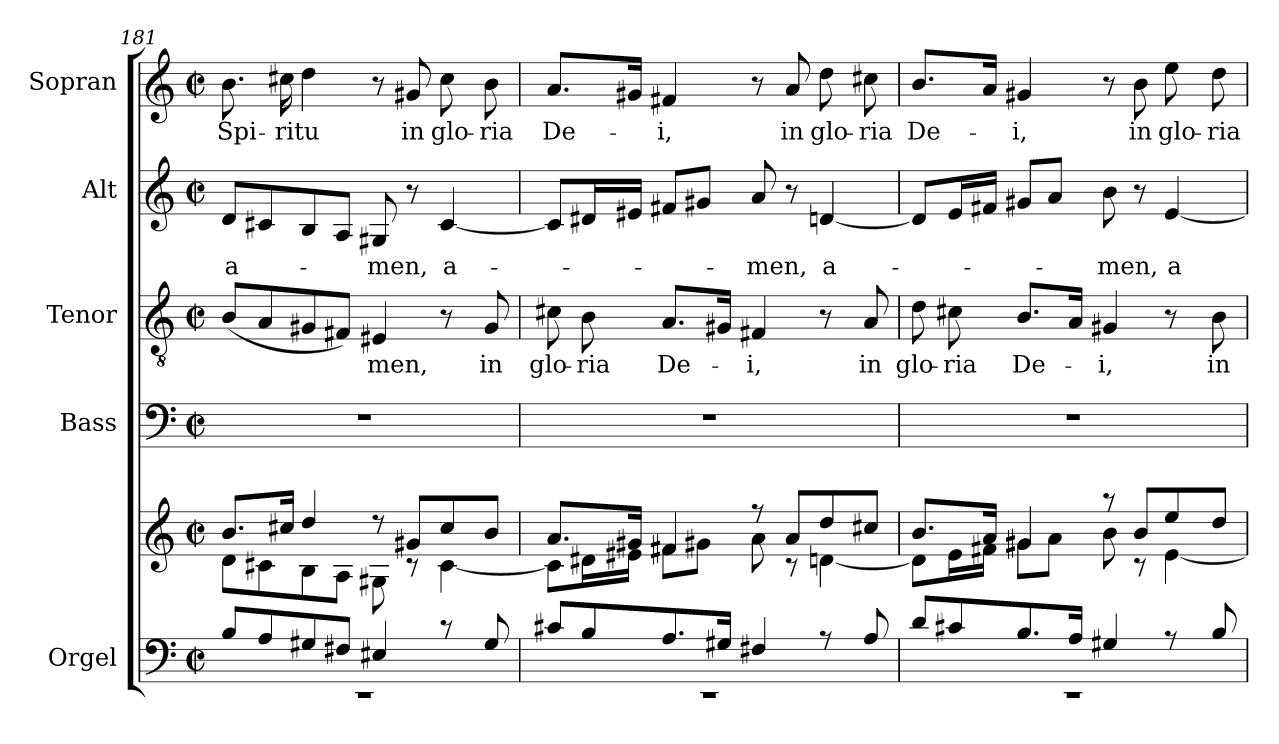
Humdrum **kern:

**kern	**kern	**kern	**kern	**text	**kern	**text	**kern	**text
*part5	*part5	*part4	*part3	*part3	*part2	*part2	*part1	*part1
*staff6	*staff5	*staff4	*staff3	*staff3	*staff2	*staff2	*staff1	*staff1
*I"Orgel	*	*I"Bass	*I"Tenor	*	*I"Alt	*	*I"Sopran	*
*I'Org.	*	*I'B	*I'T	*	*I'A	*	*I'S	*
*clefF4	*clefG2	*clefF4	*clefGv2	*	*clefG2	*	*clefG2	*
*k[]	*k[]	*k[]	*k[]	*	*k[]	*	*k[]	*
*C:	*C:	*C:	*C:	*	*C:	*	*C:	*
*M2/2	*M2/2	*M2/2	*M2/2	*	*M2/2	*	*M2/2	*
*met(c|)	*met(c|)	*met(c|)	*met(c|)	*	*met(c|)	*	*met(c|)	*
=181	=181	=181	=181	=181	=181	=181	=181	=181
*^	*^	*	*	*	*	*	*	*
!	!	!	!	!	!	!	!	!LO:LY:b	!	!LO:LY:b
8B/L	1rEE	8.b/L	8d\L	1r	(<8B/L	.	8d/L	a-	8.b\	Spi-
8A/	.	.	8c#X\	.	8A/	.	8c#X/	.	.	.
!	!	!	!	!	!	!	!	!	!	!LO:LY:b
.	.	16cc#X/Jk	.	.	.	.	.	.	16cc#X\	-ritu
8G#X/	.	4dd/	8B\	.	8G#X/	.	8B/	.	4dd\	.
8F#X/J	.	.	8A\J	.	8F#X/J)	.	8A/J	.	.	.
!	!	!	!	!	!	!LO:LY:b	!	!LO:LY:b	!	!
4E#X/	.	8r	8G#X\	.	4E#X/	-men,	8G#X/	-men,	8r	.
!	!	!	!	!	!	!	!	!	!	!LO:LY:b
.	.	8g#X/L	8rc	.	.	.	8r	.	8g#X/	in
!	!	!	!	!	!	!	!	!LO:LY:b	!	!LO:LY:b
8rc	.	8cc#/	[<4c#\	.	8r	.	[4c#/	a-	8cc#\	glo-
!	!	!	!	!	!	!LO:LY:b	!	!	!	!LO:LY:b
8G#/	.	8b/J	.	.	8G#/	in	.	.	8b\	-ria
!!LO:LB:g=z
=182	=182	=182	=182	=182	=182	=182	=182	=182	=182	=182
!	!	!	!	!	!	!LO:LY:b	!	!	!	!LO:LY:b
8c#X/L	1rEE	8.a/L	8c#\L]	1r	8c#X\	glo-	8c#/L]	.	8.a/L	De-
!	!	!	!	!	!	!LO:LY:b	!	!	!	!
8B/	.	.	16d#X\L	.	8B\	-ria	16d#X/L	.	.	.
.	.	16g#X/Jk	16e#X\JJ	.	.	.	16e#X/JJ	.	16g#X/Jk	.
!	!	!	!	!	!	!LO:LY:b	!	!	!	!LO:LY:b
8.A/	.	4f#X/	8f#X\L	.	8.A/L	De-	8f#X/L	.	4f#X/	-i,
.	.	.	8g#X\J	.	.	.	8g#X/J	.	.	.
16G#X/Jk	.	.	.	.	16G#X/Jk	.	.	.	.	.
!	!	!	!	!	!	!LO:LY:b	!	!LO:LY:b	!	!
4F#X/	.	8ree	8a\	.	4F#X/	-i,	8a/	-men,	8r	.
!	!	!	!	!	!	!	!	!	!	!LO:LY:b
.	.	8a/L	8rc	.	.	.	8r	.	8a/	in
!	!	!	!	!	!	!	!	!LO:LY:b	!	!LO:LY:b
8rG	.	8dd/	[<4dn\	.	8r	.	[4dn/	a-	8dd\	glo-
!	!	!	!	!	!	!LO:LY:b	!	!	!	!LO:LY:b
8A/	.	8cc#X/J	.	.	8A/	in	.	.	8cc#X\	-ria
=183	=183	=183	=183	=183	=183	=183	=183	=183	=183	=183
!	!	!	!	!	!	!LO:LY:b	!	!	!	!LO:LY:b
8d/L	1rEE	8.b/L	8d\L]	1r	8d\	glo-	8d/L]	.	8.b/L	De-
!	!	!	!	!	!	!LO:LY:b	!	!	!	!
8c#X/	.	.	16e\L	.	8c#X\	-ria	16e/L	.	.	.
.	.	16a/Jk	16f#X\JJ	.	.	.	16f#X/JJ	.	16a/Jk	.
!	!	!	!	!	!	!LO:LY:b	!	!	!	!LO:LY:b
8.B/	.	4g#X/	8g#X\L	.	8.B/L	De-	8g#X/L	.	4g#X/	-i,
.	.	.	8a\J	.	.	.	8a/J	.	.	.
16A/Jk	.	.	.	.	16A/Jk	.	.	.	.	.
!	!	!	!	!	!	!LO:LY:b	!	!LO:LY:b	!	!
4G#X/	.	8raa	8b\	.	4G#X/	-i,	8b\	-men,	8r	.
!	!	!	!	!	!	!	!	!	!	!LO:LY:b
.	.	8b/L	8rc	.	.	.	8r	.	8b\	in
!	!	!	!	!	!	!	!	!LO:LY:b	!	!LO:LY:b
8rG	.	8ee/	[<4e\	.	8r	.	[4e/	a-	8ee\	glo-
!	!	!	!	!	!	!LO:LY:b	!	!	!	!LO:LY:b
8B/	.	8dd/J	.	.	8B\	in	.	.	8dd\	-ria
*v	*v	*	*	*	*	*	*	*	*	*
*	*v	*v	*	*	*	*	*	*	*
=	=	=	=	=	=	=	=	=
*-	*-	*-	*-	*-	*-	*-	*-	*-
